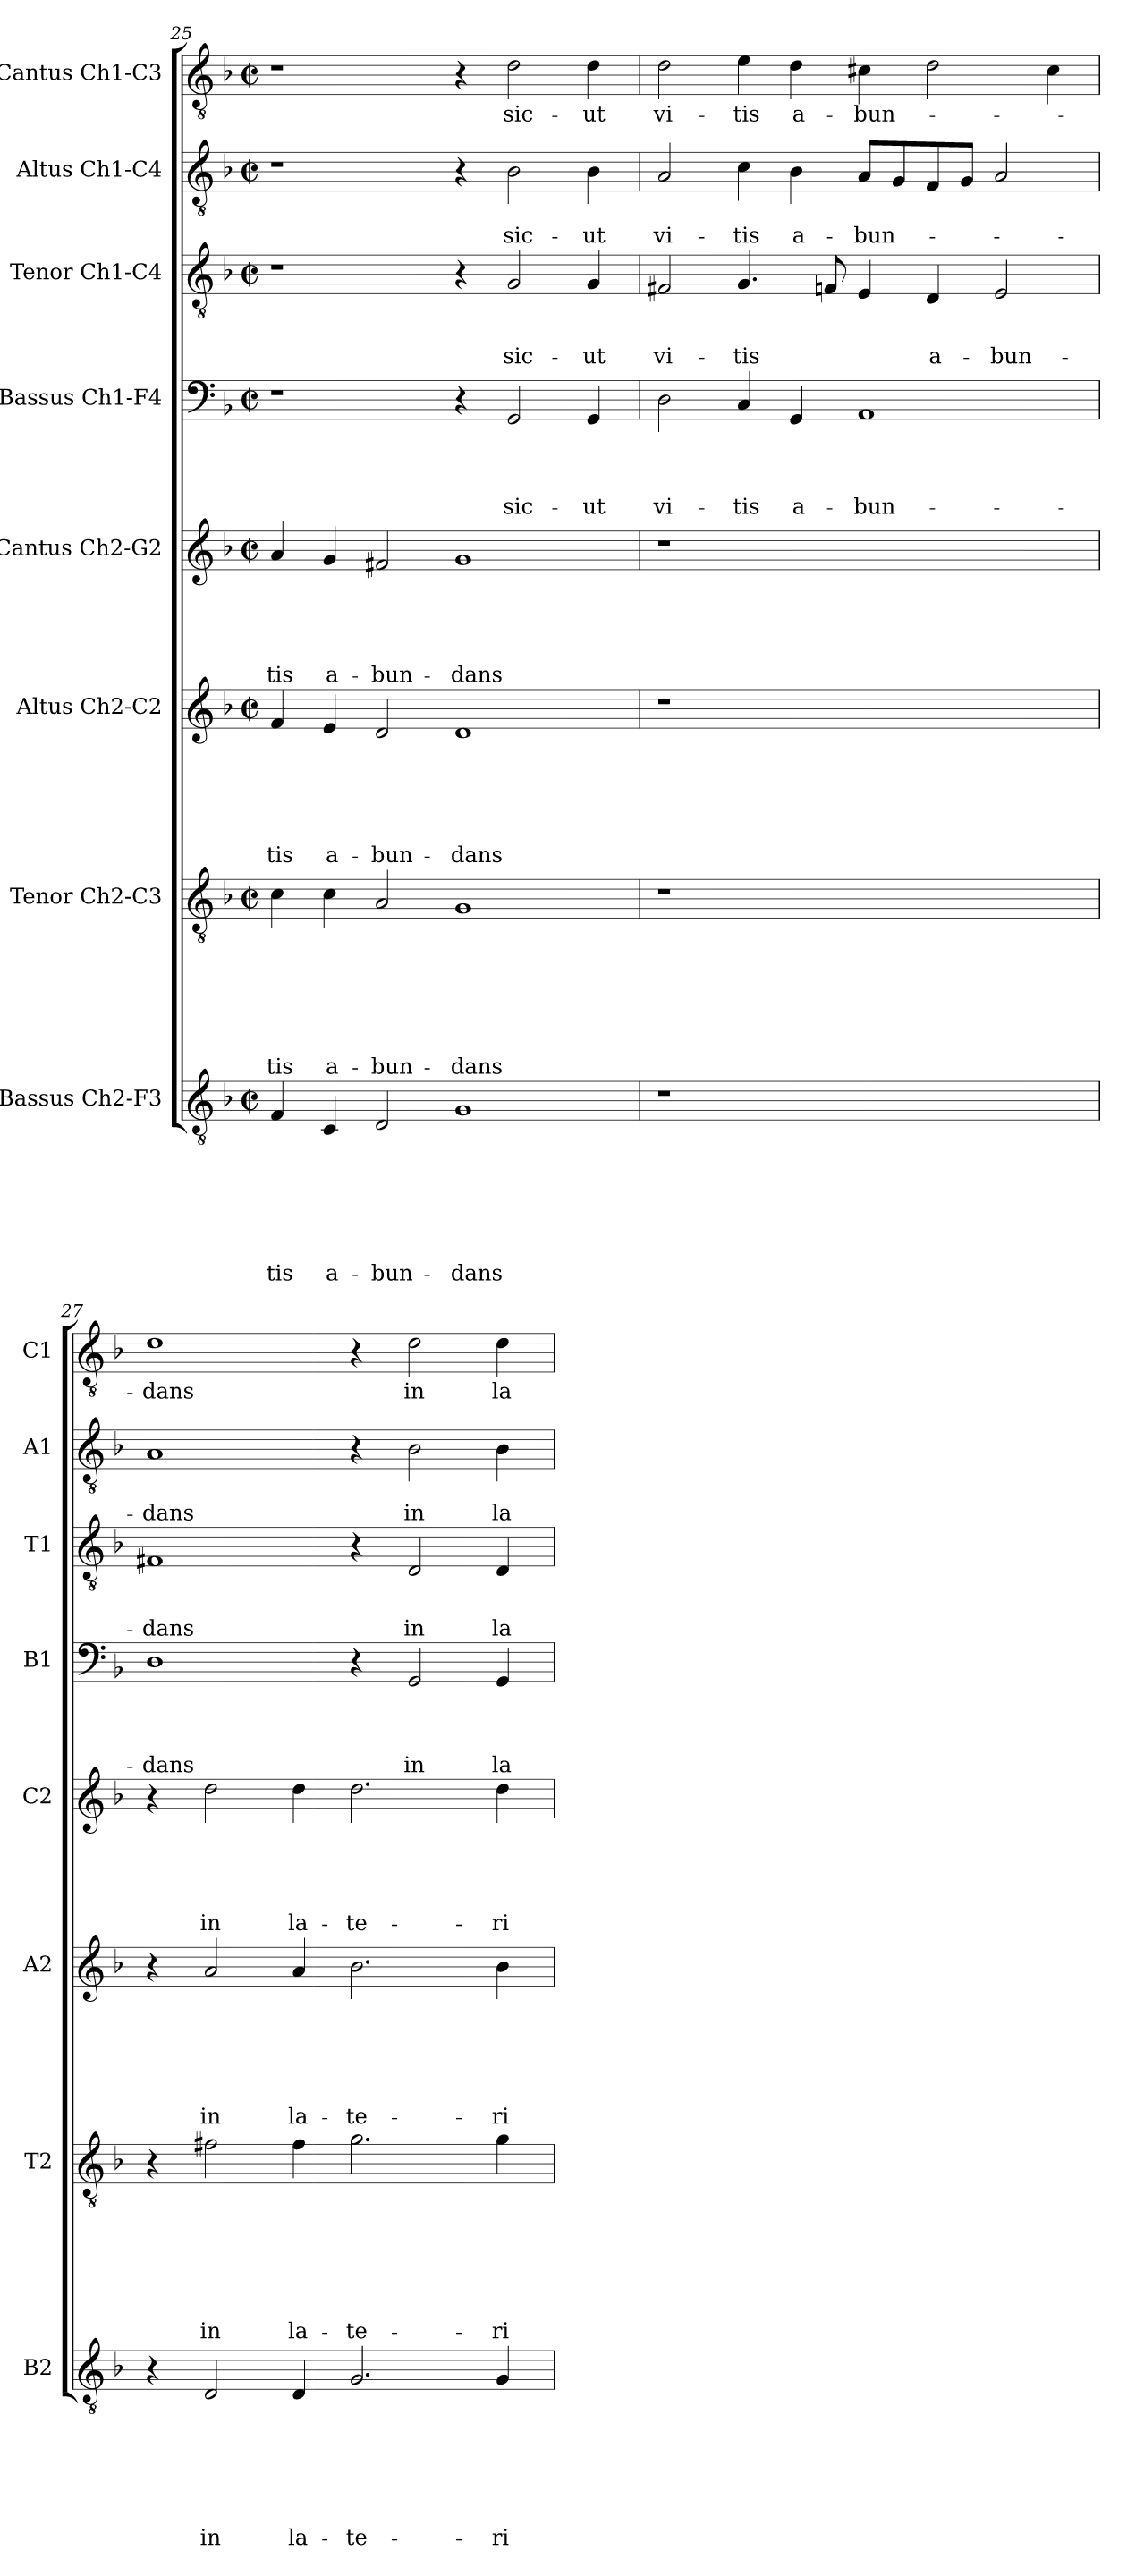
**kern	**text	**text	**text	**text	**text	**text	**text	**kern	**text	**text	**text	**text	**text	**text	**text	**kern	**text	**text	**text	**text	**text	**text	**kern	**text	**text	**text	**text	**text	**kern	**text	**text	**text	**text	**kern	**text	**text	**text	**kern	**text	**text	**kern	**text
*part8	*part8	*part8	*part8	*part8	*part8	*part8	*part8	*part7	*part7	*part7	*part7	*part7	*part7	*part7	*part7	*part6	*part6	*part6	*part6	*part6	*part6	*part6	*part5	*part5	*part5	*part5	*part5	*part5	*part4	*part4	*part4	*part4	*part4	*part3	*part3	*part3	*part3	*part2	*part2	*part2	*part1	*part1
*staff8	*staff8	*staff8	*staff8	*staff8	*staff8	*staff8	*staff8	*staff7	*staff7	*staff7	*staff7	*staff7	*staff7	*staff7	*staff7	*staff6	*staff6	*staff6	*staff6	*staff6	*staff6	*staff6	*staff5	*staff5	*staff5	*staff5	*staff5	*staff5	*staff4	*staff4	*staff4	*staff4	*staff4	*staff3	*staff3	*staff3	*staff3	*staff2	*staff2	*staff2	*staff1	*staff1
*I"Bassus Ch2-F3	*	*	*	*	*	*	*	*I"Tenor Ch2-C3	*	*	*	*	*	*	*	*I"Altus Ch2-C2	*	*	*	*	*	*	*I"Cantus Ch2-G2	*	*	*	*	*	*I"Bassus Ch1-F4	*	*	*	*	*I"Tenor Ch1-C4	*	*	*	*I"Altus Ch1-C4	*	*	*I"Cantus Ch1-C3	*
*I'B2	*	*	*	*	*	*	*	*I'T2	*	*	*	*	*	*	*	*I'A2	*	*	*	*	*	*	*I'C2	*	*	*	*	*	*I'B1	*	*	*	*	*I'T1	*	*	*	*I'A1	*	*	*I'C1	*
*clefGv2	*	*	*	*	*	*	*	*clefGv2	*	*	*	*	*	*	*	*clefG2	*	*	*	*	*	*	*clefG2	*	*	*	*	*	*clefF4	*	*	*	*	*clefGv2	*	*	*	*clefGv2	*	*	*clefGv2	*
*k[b-]	*	*	*	*	*	*	*	*k[b-]	*	*	*	*	*	*	*	*k[b-]	*	*	*	*	*	*	*k[b-]	*	*	*	*	*	*k[b-]	*	*	*	*	*k[b-]	*	*	*	*k[b-]	*	*	*k[b-]	*
*F:	*	*	*	*	*	*	*	*F:	*	*	*	*	*	*	*	*F:	*	*	*	*	*	*	*F:	*	*	*	*	*	*F:	*	*	*	*	*F:	*	*	*	*F:	*	*	*F:	*
*M2/2	*	*	*	*	*	*	*	*M2/2	*	*	*	*	*	*	*	*M2/2	*	*	*	*	*	*	*M2/2	*	*	*	*	*	*M2/2	*	*	*	*	*M2/2	*	*	*	*M2/2	*	*	*M2/2	*
*met(c|)	*	*	*	*	*	*	*	*met(c|)	*	*	*	*	*	*	*	*met(c|)	*	*	*	*	*	*	*met(c|)	*	*	*	*	*	*met(c|)	*	*	*	*	*met(c|)	*	*	*	*met(c|)	*	*	*met(c|)	*
=25	=25	=25	=25	=25	=25	=25	=25	=25	=25	=25	=25	=25	=25	=25	=25	=25	=25	=25	=25	=25	=25	=25	=25	=25	=25	=25	=25	=25	=25	=25	=25	=25	=25	=25	=25	=25	=25	=25	=25	=25	=25	=25
!	!	!	!	!	!	!	!LO:LY:b	!	!	!	!	!	!	!	!LO:LY:b	!	!	!	!	!	!	!LO:LY:b	!	!	!	!	!	!LO:LY:b	!	!	!	!	!	!	!	!	!	!	!	!	!	!
4F/	.	.	.	.	.	.	-tis	4c\	.	.	.	.	.	.	-tis	4f/	.	.	.	.	.	-tis	4a/	.	.	.	.	-tis	1r	.	.	.	.	1r	.	.	.	1r	.	.	1r	.
!	!	!	!	!	!	!	!LO:LY:b	!	!	!	!	!	!	!	!LO:LY:b	!	!	!	!	!	!	!LO:LY:b	!	!	!	!	!	!LO:LY:b	!	!	!	!	!	!	!	!	!	!	!	!	!	!
4C/	.	.	.	.	.	.	a-	4c\	.	.	.	.	.	.	a-	4e/	.	.	.	.	.	a-	4g/	.	.	.	.	a-	.	.	.	.	.	.	.	.	.	.	.	.	.	.
!	!	!	!	!	!	!	!LO:LY:b	!	!	!	!	!	!	!	!LO:LY:b	!	!	!	!	!	!	!LO:LY:b	!	!	!	!	!	!LO:LY:b	!	!	!	!	!	!	!	!	!	!	!	!	!	!
2D/	.	.	.	.	.	.	-bun-	2A/	.	.	.	.	.	.	-bun-	2d/	.	.	.	.	.	-bun-	2f#X/	.	.	.	.	-bun-	.	.	.	.	.	.	.	.	.	.	.	.	.	.
!	!	!	!	!	!	!	!LO:LY:b	!	!	!	!	!	!	!	!LO:LY:b	!	!	!	!	!	!	!LO:LY:b	!	!	!	!	!	!LO:LY:b	!	!	!	!	!	!	!	!	!	!	!	!	!	!
1G	.	.	.	.	.	.	-dans	1G	.	.	.	.	.	.	-dans	1d	.	.	.	.	.	-dans	1g	.	.	.	.	-dans	4r	.	.	.	.	4r	.	.	.	4r	.	.	4r	.
!	!	!	!	!	!	!	!	!	!	!	!	!	!	!	!	!	!	!	!	!	!	!	!	!	!	!	!	!	!	!	!	!	!LO:LY:b	!	!	!	!LO:LY:b	!	!	!LO:LY:b	!	!LO:LY:b
.	.	.	.	.	.	.	.	.	.	.	.	.	.	.	.	.	.	.	.	.	.	.	.	.	.	.	.	.	2GG/	.	.	.	sic-	2G/	.	.	sic-	2B-\	.	sic-	2d\	sic-
!	!	!	!	!	!	!	!	!	!	!	!	!	!	!	!	!	!	!	!	!	!	!	!	!	!	!	!	!	!	!	!	!	!LO:LY:b	!	!	!	!LO:LY:b	!	!	!LO:LY:b	!	!LO:LY:b
.	.	.	.	.	.	.	.	.	.	.	.	.	.	.	.	.	.	.	.	.	.	.	.	.	.	.	.	.	4GG/	.	.	.	-ut	4G/	.	.	-ut	4B-\	.	-ut	4d\	-ut
=26	=26	=26	=26	=26	=26	=26	=26	=26	=26	=26	=26	=26	=26	=26	=26	=26	=26	=26	=26	=26	=26	=26	=26	=26	=26	=26	=26	=26	=26	=26	=26	=26	=26	=26	=26	=26	=26	=26	=26	=26	=26	=26
!	!	!	!	!	!	!	!	!	!	!	!	!	!	!	!	!	!	!	!	!	!	!	!	!	!	!	!	!	!	!	!	!	!LO:LY:b	!	!	!	!LO:LY:b	!	!	!LO:LY:b	!	!LO:LY:b
1r	.	.	.	.	.	.	.	1r	.	.	.	.	.	.	.	1r	.	.	.	.	.	.	1r	.	.	.	.	.	2D\	.	.	.	vi-	2F#X/	.	.	vi-	2A/	.	vi-	2d\	vi-
!	!	!	!	!	!	!	!	!	!	!	!	!	!	!	!	!	!	!	!	!	!	!	!	!	!	!	!	!	!	!	!	!	!LO:LY:b	!	!	!	!LO:LY:b	!	!	!LO:LY:b	!	!LO:LY:b
.	.	.	.	.	.	.	.	.	.	.	.	.	.	.	.	.	.	.	.	.	.	.	.	.	.	.	.	.	4C/	.	.	.	-tis	4.G/	.	.	-tis	4c\	.	-tis	4e\	-tis
!	!	!	!	!	!	!	!	!	!	!	!	!	!	!	!	!	!	!	!	!	!	!	!	!	!	!	!	!	!	!	!	!	!LO:LY:b	!	!	!	!	!	!	!LO:LY:b	!	!LO:LY:b
.	.	.	.	.	.	.	.	.	.	.	.	.	.	.	.	.	.	.	.	.	.	.	.	.	.	.	.	.	4GG/	.	.	.	a-	.	.	.	.	4B-\	.	a-	4d\	a-
.	.	.	.	.	.	.	.	.	.	.	.	.	.	.	.	.	.	.	.	.	.	.	.	.	.	.	.	.	.	.	.	.	.	8Fn/	.	.	.	.	.	.	.	.
!	!	!	!	!	!	!	!	!	!	!	!	!	!	!	!	!	!	!	!	!	!	!	!	!	!	!	!	!	!	!	!	!	!LO:LY:b	!	!	!	!	!	!	!LO:LY:b	!	!LO:LY:b
1ryy	.	.	.	.	.	.	.	1ryy	.	.	.	.	.	.	.	1ryy	.	.	.	.	.	.	1ryy	.	.	.	.	.	1AA	.	.	.	-bun-	4E/	.	.	.	8A/L	.	-bun-	4c#X\	-bun-
.	.	.	.	.	.	.	.	.	.	.	.	.	.	.	.	.	.	.	.	.	.	.	.	.	.	.	.	.	.	.	.	.	.	.	.	.	.	8G/	.	.	.	.
!	!	!	!	!	!	!	!	!	!	!	!	!	!	!	!	!	!	!	!	!	!	!	!	!	!	!	!	!	!	!	!	!	!	!	!	!	!LO:LY:b	!	!	!	!	!
.	.	.	.	.	.	.	.	.	.	.	.	.	.	.	.	.	.	.	.	.	.	.	.	.	.	.	.	.	.	.	.	.	.	4D/	.	.	a-	8F/	.	.	2d\	.
.	.	.	.	.	.	.	.	.	.	.	.	.	.	.	.	.	.	.	.	.	.	.	.	.	.	.	.	.	.	.	.	.	.	.	.	.	.	8G/J	.	.	.	.
!	!	!	!	!	!	!	!	!	!	!	!	!	!	!	!	!	!	!	!	!	!	!	!	!	!	!	!	!	!	!	!	!	!	!	!	!	!LO:LY:b	!	!	!	!	!
.	.	.	.	.	.	.	.	.	.	.	.	.	.	.	.	.	.	.	.	.	.	.	.	.	.	.	.	.	.	.	.	.	.	2E/	.	.	-bun-	2A/	.	.	.	.
.	.	.	.	.	.	.	.	.	.	.	.	.	.	.	.	.	.	.	.	.	.	.	.	.	.	.	.	.	.	.	.	.	.	.	.	.	.	.	.	.	4c#\	.
!!LO:PB:g=z
=27	=27	=27	=27	=27	=27	=27	=27	=27	=27	=27	=27	=27	=27	=27	=27	=27	=27	=27	=27	=27	=27	=27	=27	=27	=27	=27	=27	=27	=27	=27	=27	=27	=27	=27	=27	=27	=27	=27	=27	=27	=27	=27
!	!	!	!	!	!	!	!	!	!	!	!	!	!	!	!	!	!	!	!	!	!	!	!	!	!	!	!	!	!	!	!	!	!LO:LY:b	!	!	!	!LO:LY:b	!	!	!LO:LY:b	!	!LO:LY:b
4r	.	.	.	.	.	.	.	4r	.	.	.	.	.	.	.	4r	.	.	.	.	.	.	4r	.	.	.	.	.	1D	.	.	.	-dans	1F#X	.	.	-dans	1A	.	-dans	1d	-dans
!	!	!	!	!	!	!	!LO:LY:b	!	!	!	!	!	!	!	!LO:LY:b	!	!	!	!	!	!	!LO:LY:b	!	!	!	!	!	!LO:LY:b	!	!	!	!	!	!	!	!	!	!	!	!	!	!
2D/	.	.	.	.	.	.	in	2f#X\	.	.	.	.	.	.	in	2a/	.	.	.	.	.	in	2dd\	.	.	.	.	in	.	.	.	.	.	.	.	.	.	.	.	.	.	.
!	!	!	!	!	!	!	!LO:LY:b	!	!	!	!	!	!	!	!LO:LY:b	!	!	!	!	!	!	!LO:LY:b	!	!	!	!	!	!LO:LY:b	!	!	!	!	!	!	!	!	!	!	!	!	!	!
4D/	.	.	.	.	.	.	la-	4f#\	.	.	.	.	.	.	la-	4a/	.	.	.	.	.	la-	4dd\	.	.	.	.	la-	.	.	.	.	.	.	.	.	.	.	.	.	.	.
!	!	!	!	!	!	!	!LO:LY:b	!	!	!	!	!	!	!	!LO:LY:b	!	!	!	!	!	!	!LO:LY:b	!	!	!	!	!	!LO:LY:b	!	!	!	!	!	!	!	!	!	!	!	!	!	!
2.G/	.	.	.	.	.	.	-te-	2.g\	.	.	.	.	.	.	-te-	2.b-\	.	.	.	.	.	-te-	2.dd\	.	.	.	.	-te-	4r	.	.	.	.	4r	.	.	.	4r	.	.	4r	.
!	!	!	!	!	!	!	!	!	!	!	!	!	!	!	!	!	!	!	!	!	!	!	!	!	!	!	!	!	!	!	!	!	!LO:LY:b	!	!	!	!LO:LY:b	!	!	!LO:LY:b	!	!LO:LY:b
.	.	.	.	.	.	.	.	.	.	.	.	.	.	.	.	.	.	.	.	.	.	.	.	.	.	.	.	.	2GG/	.	.	.	in	2D/	.	.	in	2B-\	.	in	2d\	in
!	!	!	!	!	!	!	!LO:LY:b	!	!	!	!	!	!	!	!LO:LY:b	!	!	!	!	!	!	!LO:LY:b	!	!	!	!	!	!LO:LY:b	!	!	!	!	!LO:LY:b	!	!	!	!LO:LY:b	!	!	!LO:LY:b	!	!LO:LY:b
4G/	.	.	.	.	.	.	-ri-	4g\	.	.	.	.	.	.	-ri-	4b-\	.	.	.	.	.	-ri-	4dd\	.	.	.	.	-ri-	4GG/	.	.	.	la-	4D/	.	.	la-	4B-\	.	la-	4d\	la-
=	=	=	=	=	=	=	=	=	=	=	=	=	=	=	=	=	=	=	=	=	=	=	=	=	=	=	=	=	=	=	=	=	=	=	=	=	=	=	=	=	=	=
*-	*-	*-	*-	*-	*-	*-	*-	*-	*-	*-	*-	*-	*-	*-	*-	*-	*-	*-	*-	*-	*-	*-	*-	*-	*-	*-	*-	*-	*-	*-	*-	*-	*-	*-	*-	*-	*-	*-	*-	*-	*-	*-
